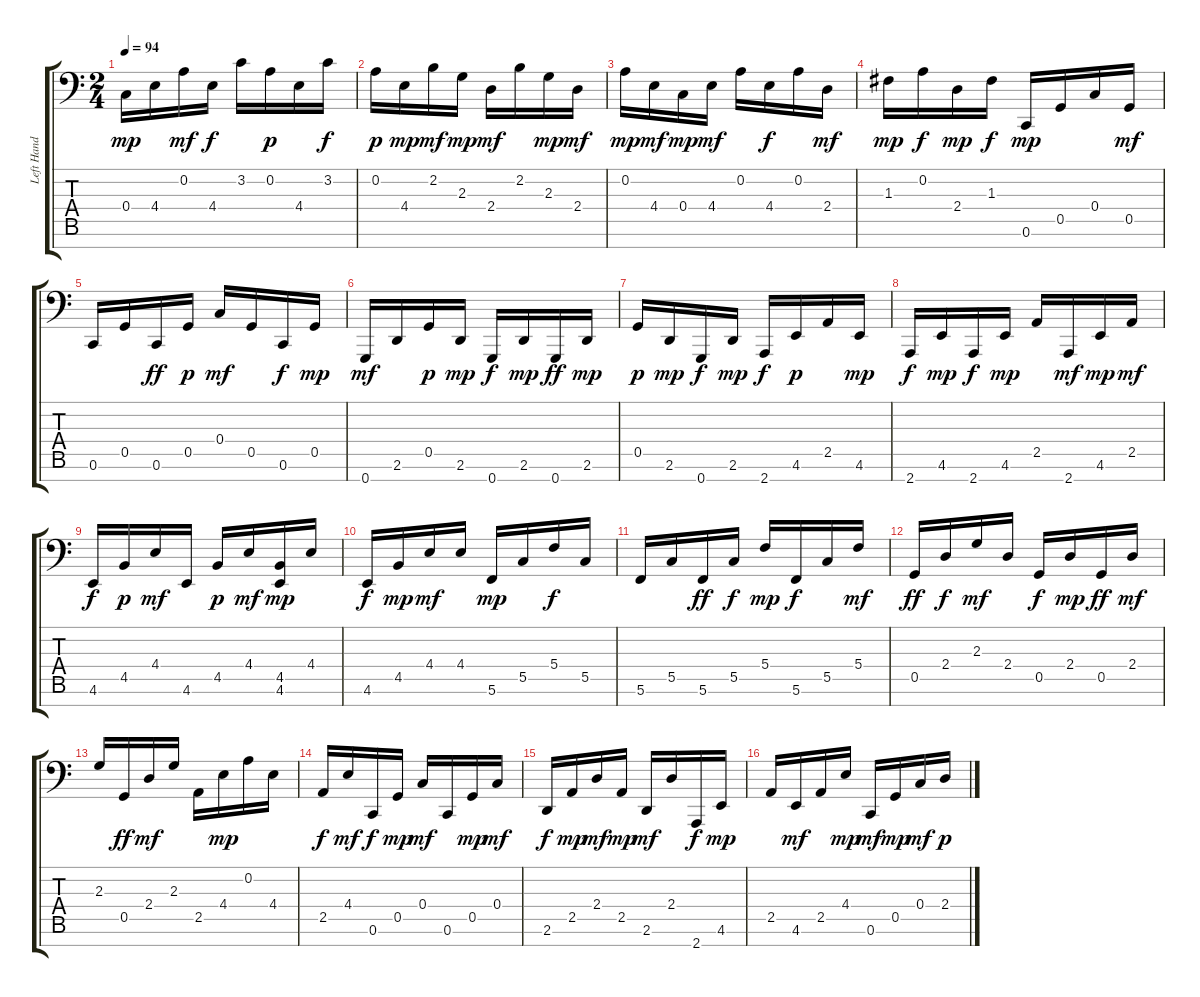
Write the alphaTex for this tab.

\track ("Left Hand Piano" "Left Hand ") {instrument acousticgrandpiano}
\staff {score tabs}
\tuning (D4 A3 F3 C3 G2 C2 G1) {hide}
\ts (2 4)
\tempo 94
\clef f4
\ks c
0.4.16{dy mp} 4.4.16 0.2.16{dy mf} 4.4.16{dy f} 3.2.16 0.2.16{dy p} 4.4.16 3.2.16{dy f} |
0.2.16{dy p} 4.4.16{dy mp} 2.2.16{dy mf} 2.3.16{dy mp} 2.4.16{dy mf} 2.2.16 2.3.16{dy mp} 2.4.16{dy mf} |
0.2.16{dy mp} 4.4.16{dy mf} 0.4.16{dy mp} 4.4.16{dy mf} 0.2.16 4.4.16{dy f} 0.2.16 2.4.16{dy mf} |
1.3.16{dy mp} 0.2.16{dy f} 2.4.16{dy mp} 1.3.16{dy f} 0.6.16{dy mp} 0.5.16 0.4.16 0.5.16{dy mf} |
0.6.16 0.5.16 0.6.16{dy ff} 0.5.16{dy p} 0.4.16{dy mf} 0.5.16 0.6.16{dy f} 0.5.16{dy mp} |
0.7.16{dy mf} 2.6.16 0.5.16{dy p} 2.6.16{dy mp} 0.7.16{dy f} 2.6.16{dy mp} 0.7.16{dy ff} 2.6.16{dy mp} |
0.5.16{dy p} 2.6.16{dy mp} 0.7.16{dy f} 2.6.16{dy mp} 2.7.16{dy f} 4.6.16{dy p} 2.5.16 4.6.16{dy mp} |
2.7.16{dy f} 4.6.16{dy mp} 2.7.16{dy f} 4.6.16{dy mp} 2.5.16 2.7.16{dy mf} 4.6.16{dy mp} 2.5.16{dy mf} |
4.6.16{dy f} 4.5.16{dy p} 4.4.16{dy mf} 4.6.16 4.5.16{dy p} 4.4.16{dy mf} (4.5 4.6).16{dy mp} 4.4.16 |
4.6.16{dy f} 4.5.16{dy mp} 4.4.16{dy mf} 4.4.16 5.6.16{dy mp} 5.5.16 5.4.16{dy f} 5.5.16 |
5.6.16 5.5.16 5.6.16{dy ff} 5.5.16{dy f} 5.4.16{dy mp} 5.6.16{dy f} 5.5.16 5.4.16{dy mf} |
0.5.16{dy ff} 2.4.16{dy f} 2.3.16{dy mf} 2.4.16 0.5.16{dy f} 2.4.16{dy mp} 0.5.16{dy ff} 2.4.16{dy mf} |
2.3.16 0.5.16{dy ff} 2.4.16{dy mf} 2.3.16 2.5.16 4.4.16{dy mp} 0.2.16 4.4.16 |
2.5.16{dy f} 4.4.16{dy mf} 0.6.16{dy f} 0.5.16{dy mp} 0.4.16{dy mf} 0.6.16 0.5.16{dy mp} 0.4.16{dy mf} |
2.6.16{dy f} 2.5.16{dy mp} 2.4.16{dy mf} 2.5.16{dy mp} 2.6.16{dy mf} 2.4.16 2.7.16{dy f} 4.6.16{dy mp} |
2.5.16 4.6.16{dy mf} 2.5.16 4.4.16{dy mp} 0.6.16{dy mf} 0.5.16{dy mp} 0.4.16{dy mf} 2.4.16{dy p}
